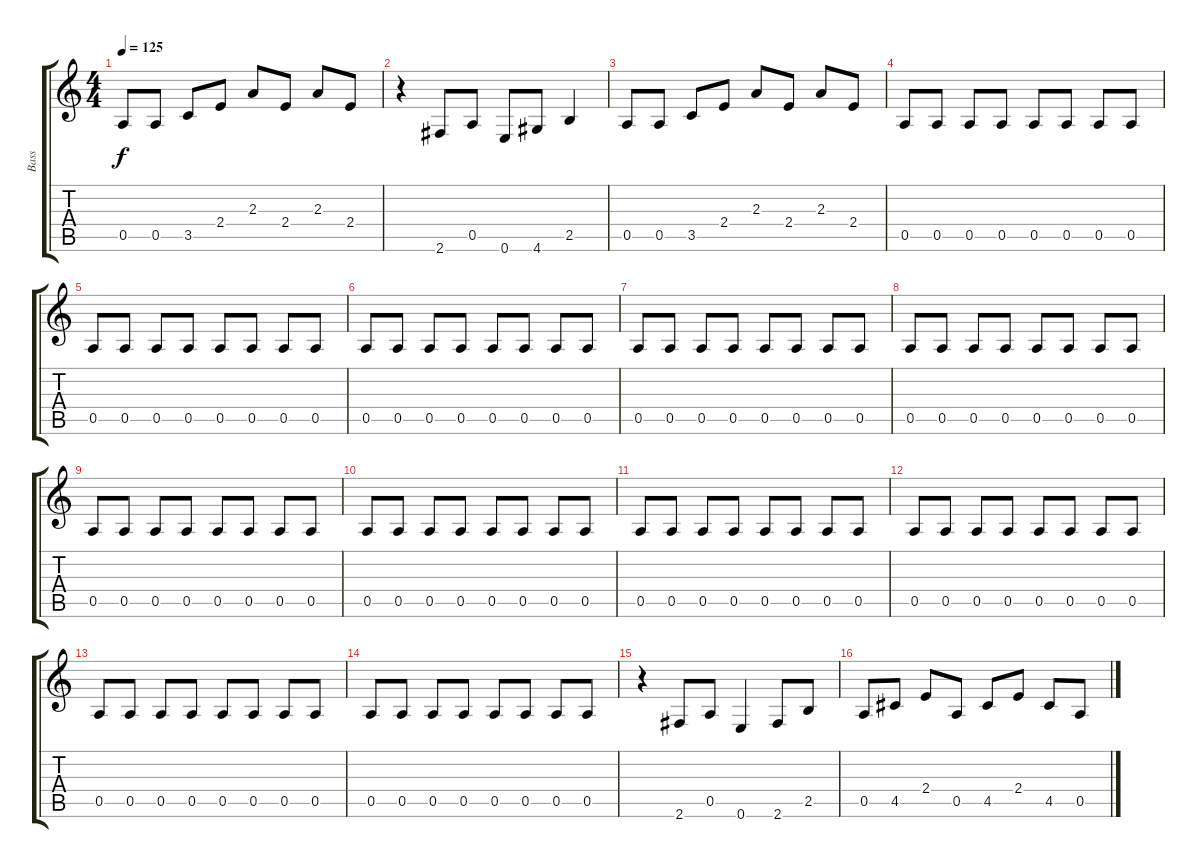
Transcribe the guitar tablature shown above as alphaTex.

\track ("Bass" "Bass") {instrument electricbassfinger}
\staff {score tabs}
\tuning (E4 B3 G3 D3 A2 E2) {hide}
\ts (4 4)
\tempo 125
\clef g2
\ks c
0.5.8{dy f} 0.5.8 3.5.8 2.4.8 2.3.8 2.4.8 2.3.8 2.4.8 |
r.4 2.6.8 0.5.8 0.6.8 4.6.8 2.5.4 |
0.5.8 0.5.8 3.5.8 2.4.8 2.3.8 2.4.8 2.3.8 2.4.8 |
0.5.8 0.5.8 0.5.8 0.5.8 0.5.8 0.5.8 0.5.8 0.5.8 |
0.5.8 0.5.8 0.5.8 0.5.8 0.5.8 0.5.8 0.5.8 0.5.8 |
0.5.8 0.5.8 0.5.8 0.5.8 0.5.8 0.5.8 0.5.8 0.5.8 |
0.5.8 0.5.8 0.5.8 0.5.8 0.5.8 0.5.8 0.5.8 0.5.8 |
0.5.8 0.5.8 0.5.8 0.5.8 0.5.8 0.5.8 0.5.8 0.5.8 |
0.5.8 0.5.8 0.5.8 0.5.8 0.5.8 0.5.8 0.5.8 0.5.8 |
0.5.8 0.5.8 0.5.8 0.5.8 0.5.8 0.5.8 0.5.8 0.5.8 |
0.5.8 0.5.8 0.5.8 0.5.8 0.5.8 0.5.8 0.5.8 0.5.8 |
0.5.8 0.5.8 0.5.8 0.5.8 0.5.8 0.5.8 0.5.8 0.5.8 |
0.5.8 0.5.8 0.5.8 0.5.8 0.5.8 0.5.8 0.5.8 0.5.8 |
0.5.8 0.5.8 0.5.8 0.5.8 0.5.8 0.5.8 0.5.8 0.5.8 |
r.4 2.6.8 0.5.8 0.6.4 2.6.8 2.5.8 |
0.5.8 4.5.8 2.4.8 0.5.8 4.5.8 2.4.8 4.5.8 0.5.8
